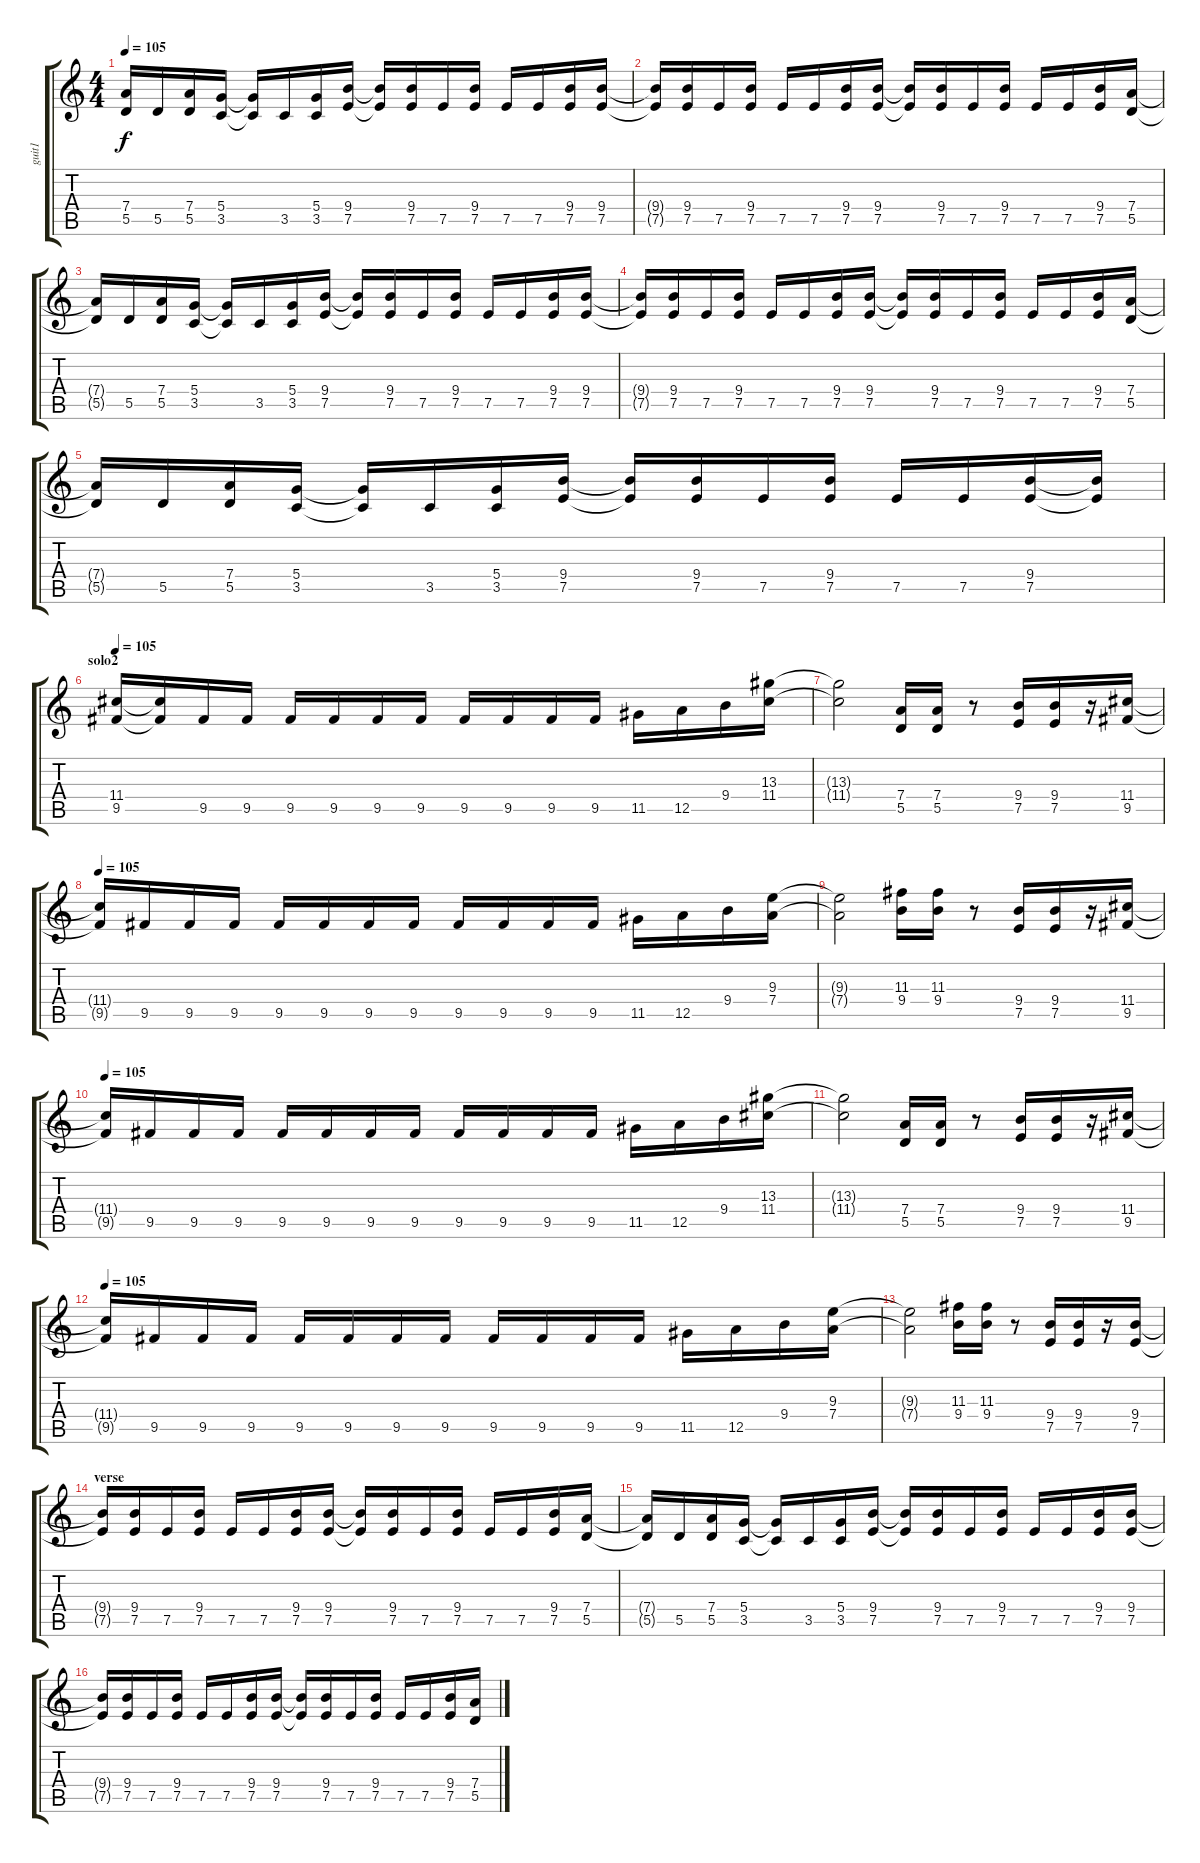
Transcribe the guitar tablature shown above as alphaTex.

\track ("guit1" "guit1") {instrument electricguitarclean}
\staff {score tabs}
\tuning (E4 B3 G3 D3 A2 E2) {hide}
\ts (4 4)
\tempo 105
\clef g2
\ks c
(7.4{t} 5.5{t}).16{dy f} 5.5.16 (7.4 5.5).16 (5.4 3.5).16 (5.4{t} 3.5{t}).16 3.5.16 (5.4 3.5).16 (9.4 7.5).16 (9.4{t} 7.5{t}).16 (9.4 7.5).16 7.5.16 (9.4 7.5).16 7.5.16 7.5.16 (9.4 7.5).16 (9.4 7.5).16 |
(9.4{t} 7.5{t}).16 (9.4 7.5).16 7.5.16 (9.4 7.5).16 7.5.16 7.5.16 (9.4 7.5).16 (9.4 7.5).16 (9.4{t} 7.5{t}).16 (9.4 7.5).16 7.5.16 (9.4 7.5).16 7.5.16 7.5.16 (9.4 7.5).16 (7.4 5.5).16 |
(7.4{t} 5.5{t}).16 5.5.16 (7.4 5.5).16 (5.4 3.5).16 (5.4{t} 3.5{t}).16 3.5.16 (5.4 3.5).16 (9.4 7.5).16 (9.4{t} 7.5{t}).16 (9.4 7.5).16 7.5.16 (9.4 7.5).16 7.5.16 7.5.16 (9.4 7.5).16 (9.4 7.5).16 |
(9.4{t} 7.5{t}).16 (9.4 7.5).16 7.5.16 (9.4 7.5).16 7.5.16 7.5.16 (9.4 7.5).16 (9.4 7.5).16 (9.4{t} 7.5{t}).16 (9.4 7.5).16 7.5.16 (9.4 7.5).16 7.5.16 7.5.16 (9.4 7.5).16 (7.4 5.5).16 |
(7.4{t} 5.5{t}).16 5.5.16 (7.4 5.5).16 (5.4 3.5).16 (5.4{t} 3.5{t}).16 3.5.16 (5.4 3.5).16 (9.4 7.5).16 (9.4{t} 7.5{t}).16 (9.4 7.5).16 7.5.16 (9.4 7.5).16 7.5.16 7.5.16 (9.4 7.5).16 (9.4{t} 7.5{t}).16 |
\section ("" "solo2")
\tempo 105
(11.4 9.5).16{instrument distortionguitar} (11.4{t} 9.5{t}).16 9.5.16 9.5.16 9.5.16 9.5.16 9.5.16 9.5.16 9.5.16 9.5.16 9.5.16 9.5.16 11.5.16 12.5.16 9.4.16 (13.3 11.4).16 |
(13.3{t} 11.4{t}).2 (7.4 5.5).16 (7.4 5.5).16 r.8 (9.4 7.5).16 (9.4 7.5).16 r.16 (11.4 9.5).16 |
\tempo 105
(11.4{t} 9.5{t}).16{instrument distortionguitar} 9.5.16 9.5.16 9.5.16 9.5.16 9.5.16 9.5.16 9.5.16 9.5.16 9.5.16 9.5.16 9.5.16 11.5.16 12.5.16 9.4.16 (9.3 7.4).16 |
(9.3{t} 7.4{t}).2 (11.3 9.4).16 (11.3 9.4).16 r.8 (9.4 7.5).16 (9.4 7.5).16 r.16 (11.4 9.5).16 |
\tempo 105
(11.4{t} 9.5{t}).16{instrument distortionguitar} 9.5.16 9.5.16 9.5.16 9.5.16 9.5.16 9.5.16 9.5.16 9.5.16 9.5.16 9.5.16 9.5.16 11.5.16 12.5.16 9.4.16 (13.3 11.4).16 |
(13.3{t} 11.4{t}).2 (7.4 5.5).16 (7.4 5.5).16 r.8 (9.4 7.5).16 (9.4 7.5).16 r.16 (11.4 9.5).16 |
\tempo 105
(11.4{t} 9.5{t}).16{instrument distortionguitar} 9.5.16 9.5.16 9.5.16 9.5.16 9.5.16 9.5.16 9.5.16 9.5.16 9.5.16 9.5.16 9.5.16 11.5.16 12.5.16 9.4.16 (9.3 7.4).16 |
(9.3{t} 7.4{t}).2 (11.3 9.4).16 (11.3 9.4).16 r.8 (9.4 7.5).16 (9.4 7.5).16 r.16 (9.4 7.5).16 |
\section ("" "verse")
(9.4{t} 7.5{t}).16 (9.4 7.5).16 7.5.16 (9.4 7.5).16 7.5.16 7.5.16 (9.4 7.5).16 (9.4 7.5).16 (9.4{t} 7.5{t}).16 (9.4 7.5).16 7.5.16 (9.4 7.5).16 7.5.16 7.5.16 (9.4 7.5).16 (7.4 5.5).16 |
(7.4{t} 5.5{t}).16 5.5.16 (7.4 5.5).16 (5.4 3.5).16 (5.4{t} 3.5{t}).16 3.5.16 (5.4 3.5).16 (9.4 7.5).16 (9.4{t} 7.5{t}).16 (9.4 7.5).16 7.5.16 (9.4 7.5).16 7.5.16 7.5.16 (9.4 7.5).16 (9.4 7.5).16 |
(9.4{t} 7.5{t}).16 (9.4 7.5).16 7.5.16 (9.4 7.5).16 7.5.16 7.5.16 (9.4 7.5).16 (9.4 7.5).16 (9.4{t} 7.5{t}).16 (9.4 7.5).16 7.5.16 (9.4 7.5).16 7.5.16 7.5.16 (9.4 7.5).16 (7.4 5.5).16
